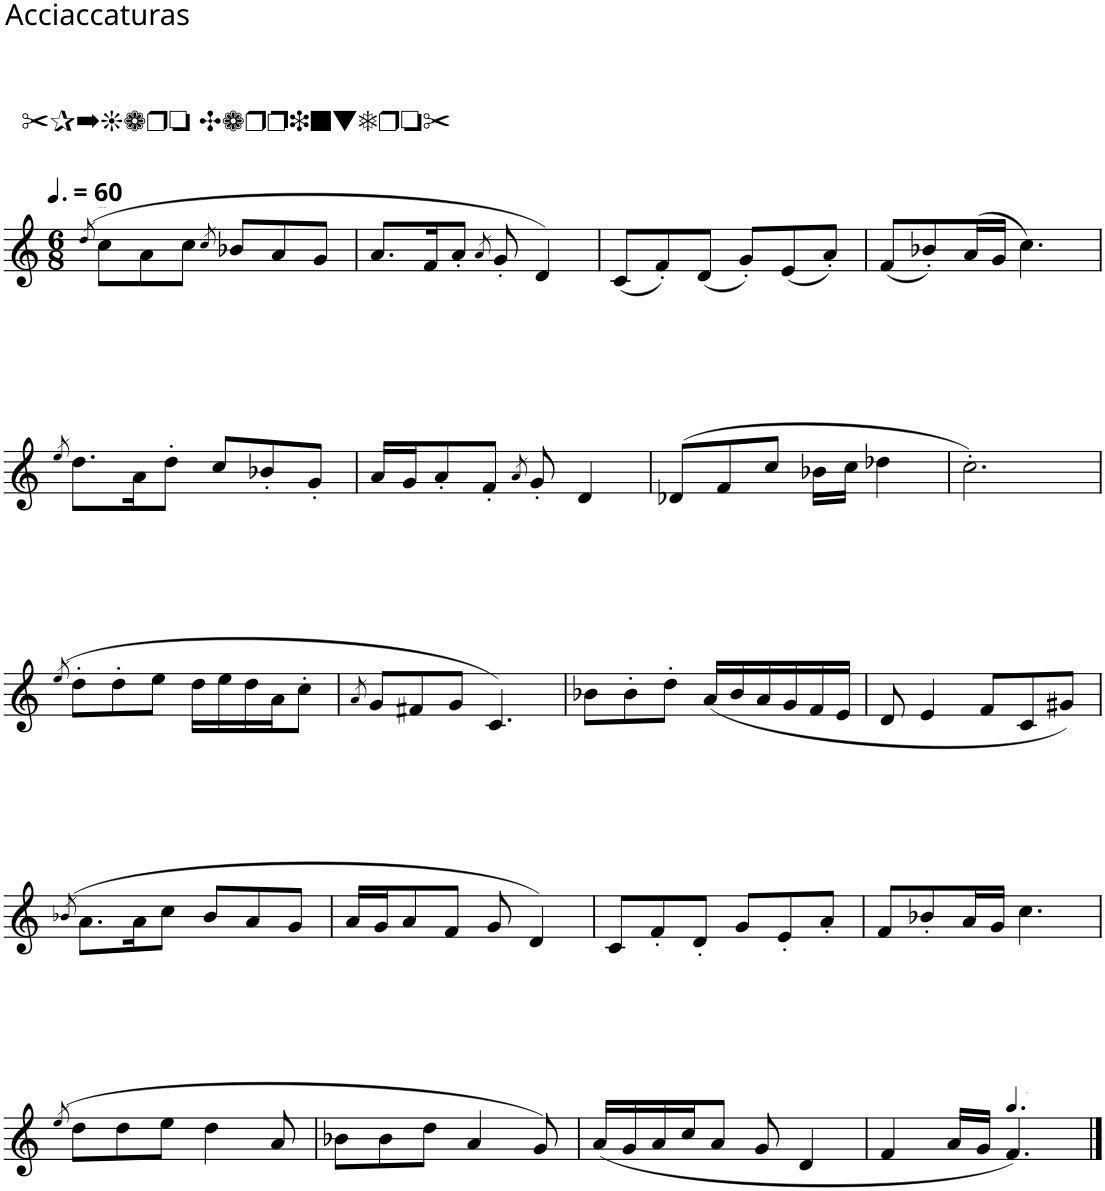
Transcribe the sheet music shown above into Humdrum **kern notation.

**kern
*part1
*staff1
*I"Piano, [Staff 1]
*I'Pno
*clefG2
*k[]
*M6/8
*MM90
=1
(8qdd/
!LO:TX:a:t=A Marimba
8cc\L
8a\
8cc\J
8qcc/
8b-X/L
8a/
8g/J
=2
8.a/L
16f/K
8a'/J
8qa/
8g'/
4d/)
=3
(8c/L
8f'/)
(8d/J
8g'/L)
(8e/
8a'/J)
=4
(8f/L
8b-X'/)
(16a/L
16g/JJ
4.cc\)
!!LO:LB:g=z
=5
8qee/
8.dd\L
16a\K
8dd'\J
8cc/L
8b-X'/
8g'/J
=6
16a/LL
16g/J
8a'/
8f'/J
8qa/
8g'/
4d/
=7
(8d-X/L
8f/
8cc/J
16b-X\LL
16cc\JJ
4dd-X\
=8
2.cc'\)
!!LO:LB:g=z
=9
(8qee/
8dd'\L
8dd'\
8ee\J
16dd\LL
16ee\
16dd\
16a\J
8cc'\J
=10
8qa/
8g/L
8f#X/
8g/J
4.c/)
=11
8b-X\L
8b-'\
8dd'\J
(16a/LL
16b-/
16a/
16g/
16f/
16e/JJ
=12
8d/
4e/
8f/L
8c/
8g#X/J)
!!LO:LB:g=z
=13
(8qb-X/
8.a\L
16a\K
8cc\J
8b-/L
8a/
8g/J
=14
16a/LL
16g/J
8a/
8f/J
8g/
4d/)
=15
8c/L
8f'/
8d'/J
8g/L
8e'/
8a'/J
=16
8f/L
8b-X'/
16a/L
16g/JJ
4.cc\
!!LO:LB:g=z
=17
(8qee/
8dd\L
8dd\
8ee\J
4dd\
8a/
=18
8b-X\L
8b-\
8dd\J
4a/
8g/)
=19
(16a/LL
16g/
16a/
16cc/J
8a/J
8g/
4d/
=20
4f/
16a/LL
16g/JJ
*MM75
4.f/)
==
*-
